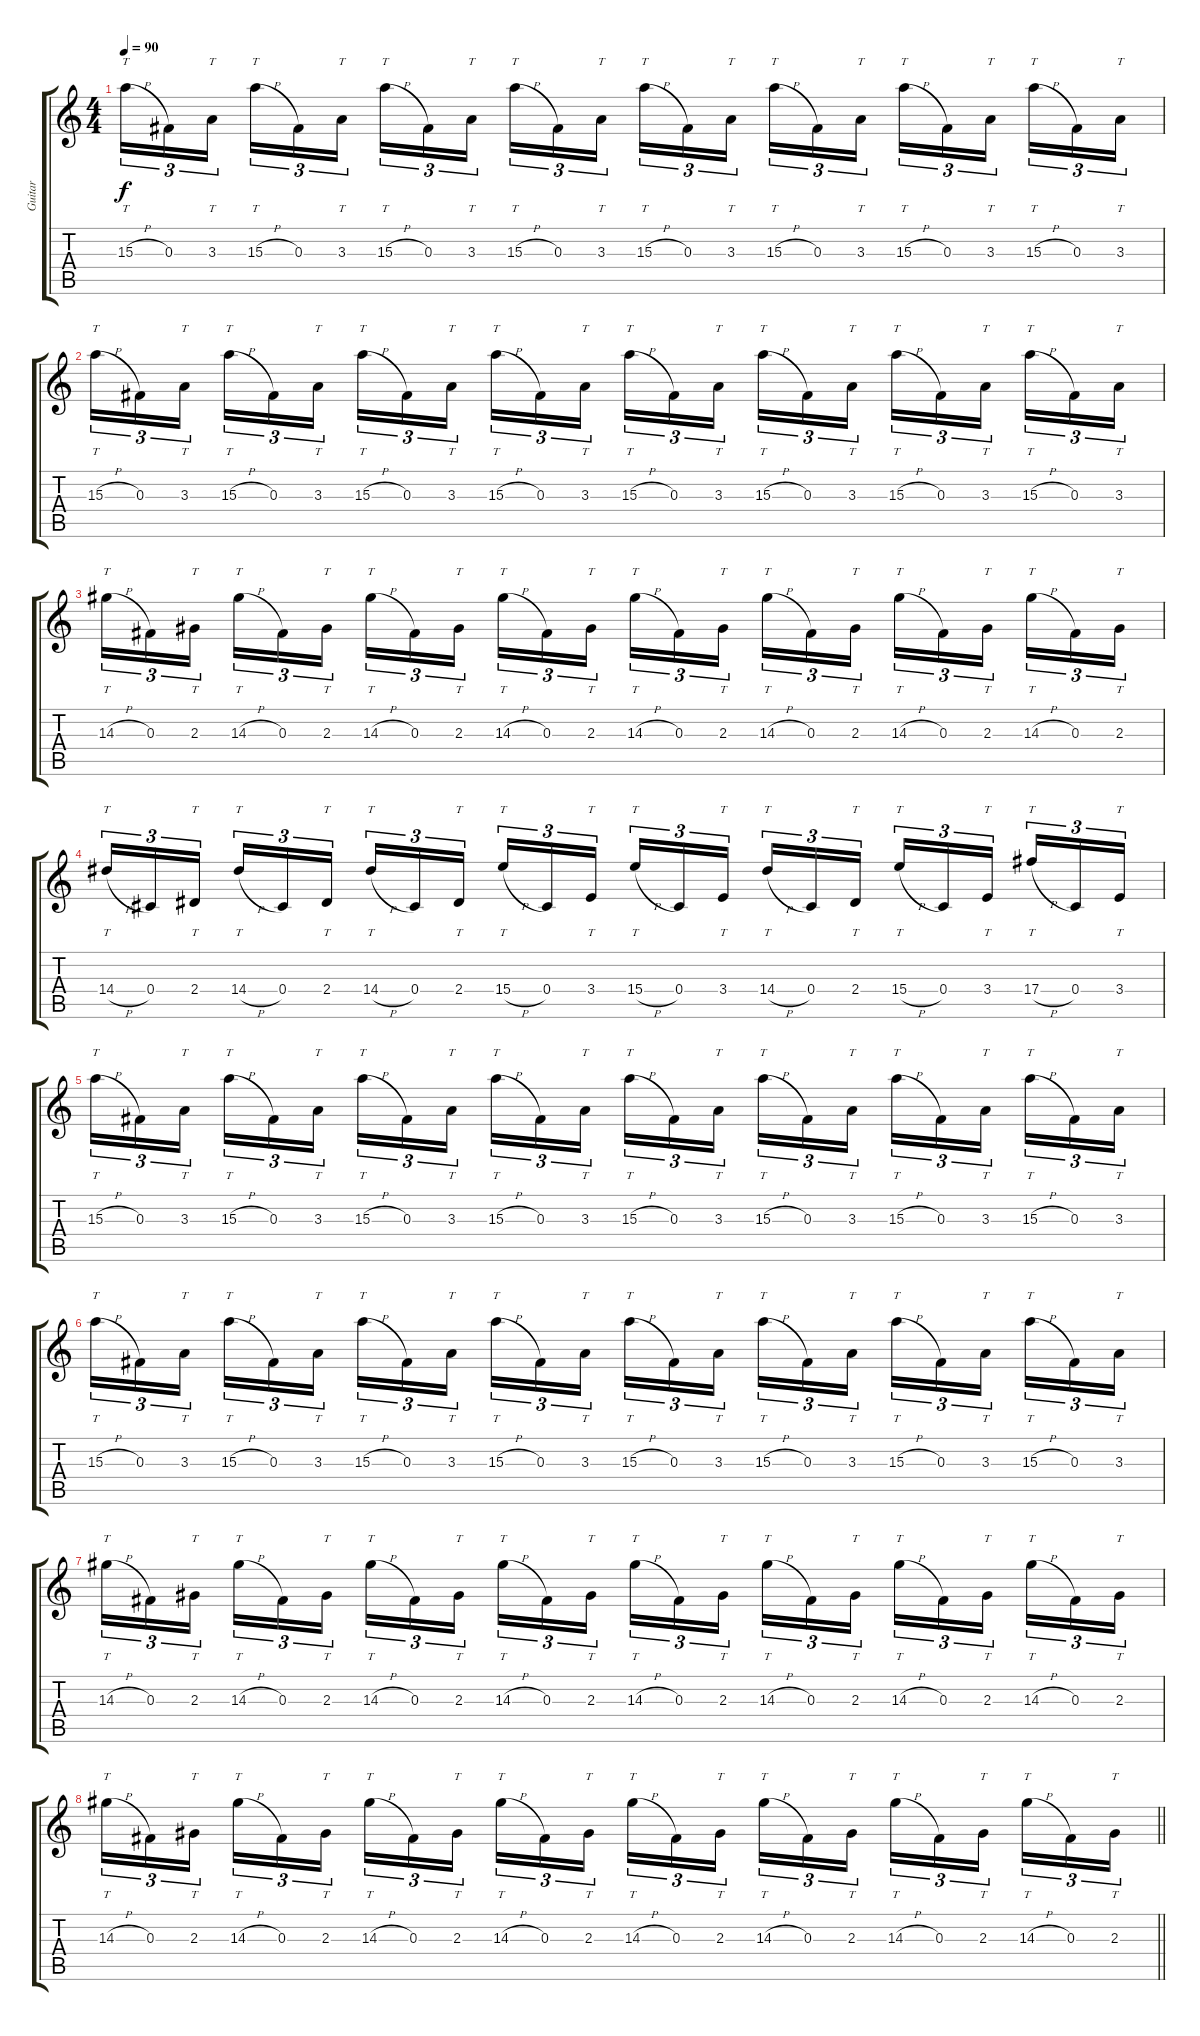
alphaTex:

\track ("Guitar" "Guitar") {instrument electricguitarclean}
\staff {score tabs}
\tuning (Eb4 Bb3 Gb3 Db3 Ab2 Eb2) {hide}
\ts (4 4)
\tempo 90
\clef g2
\ks c
15.3{h}.16{tt tu (3 2) dy f} 0.3.16{tu (3 2)} 3.3.16{tt tu (3 2) beam splitsecondary} 15.3{h}.16{tt tu (3 2)} 0.3.16{tu (3 2)} 3.3.16{tt tu (3 2)} 15.3{h}.16{tt tu (3 2)} 0.3.16{tu (3 2)} 3.3.16{tt tu (3 2) beam splitsecondary} 15.3{h}.16{tt tu (3 2)} 0.3.16{tu (3 2)} 3.3.16{tt tu (3 2)} 15.3{h}.16{tt tu (3 2)} 0.3.16{tu (3 2)} 3.3.16{tt tu (3 2) beam splitsecondary} 15.3{h}.16{tt tu (3 2)} 0.3.16{tu (3 2)} 3.3.16{tt tu (3 2)} 15.3{h}.16{tt tu (3 2)} 0.3.16{tu (3 2)} 3.3.16{tt tu (3 2) beam splitsecondary} 15.3{h}.16{tt tu (3 2)} 0.3.16{tu (3 2)} 3.3.16{tt tu (3 2)} |
15.3{h}.16{tt tu (3 2)} 0.3.16{tu (3 2)} 3.3.16{tt tu (3 2) beam splitsecondary} 15.3{h}.16{tt tu (3 2)} 0.3.16{tu (3 2)} 3.3.16{tt tu (3 2)} 15.3{h}.16{tt tu (3 2)} 0.3.16{tu (3 2)} 3.3.16{tt tu (3 2) beam splitsecondary} 15.3{h}.16{tt tu (3 2)} 0.3.16{tu (3 2)} 3.3.16{tt tu (3 2)} 15.3{h}.16{tt tu (3 2)} 0.3.16{tu (3 2)} 3.3.16{tt tu (3 2) beam splitsecondary} 15.3{h}.16{tt tu (3 2)} 0.3.16{tu (3 2)} 3.3.16{tt tu (3 2)} 15.3{h}.16{tt tu (3 2)} 0.3.16{tu (3 2)} 3.3.16{tt tu (3 2) beam splitsecondary} 15.3{h}.16{tt tu (3 2)} 0.3.16{tu (3 2)} 3.3.16{tt tu (3 2)} |
14.3{h}.16{tt tu (3 2)} 0.3.16{tu (3 2)} 2.3.16{tt tu (3 2) beam splitsecondary} 14.3{h}.16{tt tu (3 2)} 0.3.16{tu (3 2)} 2.3.16{tt tu (3 2)} 14.3{h}.16{tt tu (3 2)} 0.3.16{tu (3 2)} 2.3.16{tt tu (3 2) beam splitsecondary} 14.3{h}.16{tt tu (3 2)} 0.3.16{tu (3 2)} 2.3.16{tt tu (3 2)} 14.3{h}.16{tt tu (3 2)} 0.3.16{tu (3 2)} 2.3.16{tt tu (3 2) beam splitsecondary} 14.3{h}.16{tt tu (3 2)} 0.3.16{tu (3 2)} 2.3.16{tt tu (3 2)} 14.3{h}.16{tt tu (3 2)} 0.3.16{tu (3 2)} 2.3.16{tt tu (3 2) beam splitsecondary} 14.3{h}.16{tt tu (3 2)} 0.3.16{tu (3 2)} 2.3.16{tt tu (3 2)} |
14.4{h}.16{tt tu (3 2)} 0.4.16{tu (3 2)} 2.4.16{tt tu (3 2) beam splitsecondary} 14.4{h}.16{tt tu (3 2)} 0.4.16{tu (3 2)} 2.4.16{tt tu (3 2)} 14.4{h}.16{tt tu (3 2)} 0.4.16{tu (3 2)} 2.4.16{tt tu (3 2) beam splitsecondary} 15.4{h}.16{tt tu (3 2)} 0.4.16{tu (3 2)} 3.4.16{tt tu (3 2)} 15.4{h}.16{tt tu (3 2)} 0.4.16{tu (3 2)} 3.4.16{tt tu (3 2) beam splitsecondary} 14.4{h}.16{tt tu (3 2)} 0.4.16{tu (3 2)} 2.4.16{tt tu (3 2)} 15.4{h}.16{tt tu (3 2)} 0.4.16{tu (3 2)} 3.4.16{tt tu (3 2) beam splitsecondary} 17.4{h}.16{tt tu (3 2)} 0.4.16{tu (3 2)} 3.4.16{tt tu (3 2)} |
15.3{h}.16{tt tu (3 2)} 0.3.16{tu (3 2)} 3.3.16{tt tu (3 2) beam splitsecondary} 15.3{h}.16{tt tu (3 2)} 0.3.16{tu (3 2)} 3.3.16{tt tu (3 2)} 15.3{h}.16{tt tu (3 2)} 0.3.16{tu (3 2)} 3.3.16{tt tu (3 2) beam splitsecondary} 15.3{h}.16{tt tu (3 2)} 0.3.16{tu (3 2)} 3.3.16{tt tu (3 2)} 15.3{h}.16{tt tu (3 2)} 0.3.16{tu (3 2)} 3.3.16{tt tu (3 2) beam splitsecondary} 15.3{h}.16{tt tu (3 2)} 0.3.16{tu (3 2)} 3.3.16{tt tu (3 2)} 15.3{h}.16{tt tu (3 2)} 0.3.16{tu (3 2)} 3.3.16{tt tu (3 2) beam splitsecondary} 15.3{h}.16{tt tu (3 2)} 0.3.16{tu (3 2)} 3.3.16{tt tu (3 2)} |
15.3{h}.16{tt tu (3 2)} 0.3.16{tu (3 2)} 3.3.16{tt tu (3 2) beam splitsecondary} 15.3{h}.16{tt tu (3 2)} 0.3.16{tu (3 2)} 3.3.16{tt tu (3 2)} 15.3{h}.16{tt tu (3 2)} 0.3.16{tu (3 2)} 3.3.16{tt tu (3 2) beam splitsecondary} 15.3{h}.16{tt tu (3 2)} 0.3.16{tu (3 2)} 3.3.16{tt tu (3 2)} 15.3{h}.16{tt tu (3 2)} 0.3.16{tu (3 2)} 3.3.16{tt tu (3 2) beam splitsecondary} 15.3{h}.16{tt tu (3 2)} 0.3.16{tu (3 2)} 3.3.16{tt tu (3 2)} 15.3{h}.16{tt tu (3 2)} 0.3.16{tu (3 2)} 3.3.16{tt tu (3 2) beam splitsecondary} 15.3{h}.16{tt tu (3 2)} 0.3.16{tu (3 2)} 3.3.16{tt tu (3 2)} |
14.3{h}.16{tt tu (3 2)} 0.3.16{tu (3 2)} 2.3.16{tt tu (3 2) beam splitsecondary} 14.3{h}.16{tt tu (3 2)} 0.3.16{tu (3 2)} 2.3.16{tt tu (3 2)} 14.3{h}.16{tt tu (3 2)} 0.3.16{tu (3 2)} 2.3.16{tt tu (3 2) beam splitsecondary} 14.3{h}.16{tt tu (3 2)} 0.3.16{tu (3 2)} 2.3.16{tt tu (3 2)} 14.3{h}.16{tt tu (3 2)} 0.3.16{tu (3 2)} 2.3.16{tt tu (3 2) beam splitsecondary} 14.3{h}.16{tt tu (3 2)} 0.3.16{tu (3 2)} 2.3.16{tt tu (3 2)} 14.3{h}.16{tt tu (3 2)} 0.3.16{tu (3 2)} 2.3.16{tt tu (3 2) beam splitsecondary} 14.3{h}.16{tt tu (3 2)} 0.3.16{tu (3 2)} 2.3.16{tt tu (3 2)} |
\barLineRight lightlight
14.3{h}.16{tt tu (3 2)} 0.3.16{tu (3 2)} 2.3.16{tt tu (3 2) beam splitsecondary} 14.3{h}.16{tt tu (3 2)} 0.3.16{tu (3 2)} 2.3.16{tt tu (3 2)} 14.3{h}.16{tt tu (3 2)} 0.3.16{tu (3 2)} 2.3.16{tt tu (3 2) beam splitsecondary} 14.3{h}.16{tt tu (3 2)} 0.3.16{tu (3 2)} 2.3.16{tt tu (3 2)} 14.3{h}.16{tt tu (3 2)} 0.3.16{tu (3 2)} 2.3.16{tt tu (3 2) beam splitsecondary} 14.3{h}.16{tt tu (3 2)} 0.3.16{tu (3 2)} 2.3.16{tt tu (3 2)} 14.3{h}.16{tt tu (3 2)} 0.3.16{tu (3 2)} 2.3.16{tt tu (3 2) beam splitsecondary} 14.3{h}.16{tt tu (3 2)} 0.3.16{tu (3 2)} 2.3.16{tt tu (3 2)}
